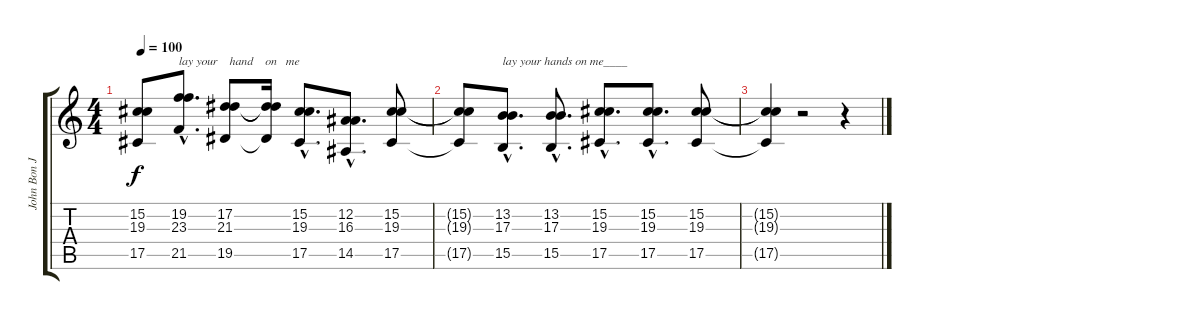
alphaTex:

\track ("John Bon Jovi" "John Bon J") {instrument violin}
\staff {score tabs}
\tuning (Eb4 Bb3 Gb3 Db3 Ab2 Eb2) {hide}
\ts (4 4)
\tempo 100
\clef g2
\ks c
(15.2{t} 19.3{t} 17.5{t}).8{dy f} (19.2{hac} 23.3{hac} 21.5{hac}).8{d txt "lay your    hand    on   me"} (17.2 21.3 19.5).8 (17.2{t} 21.3{t} 19.5{t}).16 (15.2{hac} 19.3{hac} 17.5{hac}).8{d} (12.2{hac} 16.3{hac} 14.5{hac}).8{d} (15.2 19.3 17.5).8 |
(15.2{t} 19.3{t} 17.5{t}).8 (13.2{hac} 17.3{hac} 15.5{hac}).8{d txt "lay your hands on me____"} (13.2{hac} 17.3{hac} 15.5{hac}).8{d} (15.2{hac} 19.3{hac} 17.5{hac}).8{d} (15.2{hac} 19.3{hac} 17.5{hac}).8{d} (15.2 19.3 17.5).8 |
(15.2{t} 19.3{t} 17.5{t}).4 r.2 r.4
